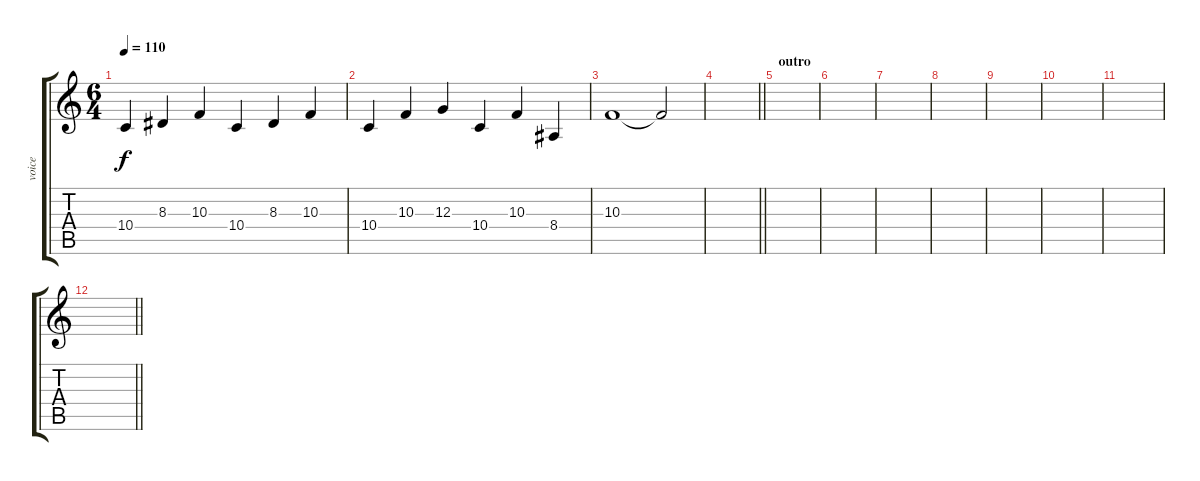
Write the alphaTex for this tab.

\track ("voice" "voice") {instrument piccolo}
\staff {score tabs}
\tuning (E4 B3 G3 D3 A2 E2) {hide}
\ts (6 4)
\tempo 110
\clef g2
\ks c
10.4.4{dy f} 8.3.4 10.3.4 10.4.4 8.3.4 10.3.4 |
10.4.4 10.3.4 12.3.4 10.4.4 10.3.4 8.4.4 |
10.3.1{volume 0} 10.3{t}.2 |
\barLineRight lightlight
|
\section ("" "outro")
|
|
|
|
|
|
|
\barLineRight lightlight
